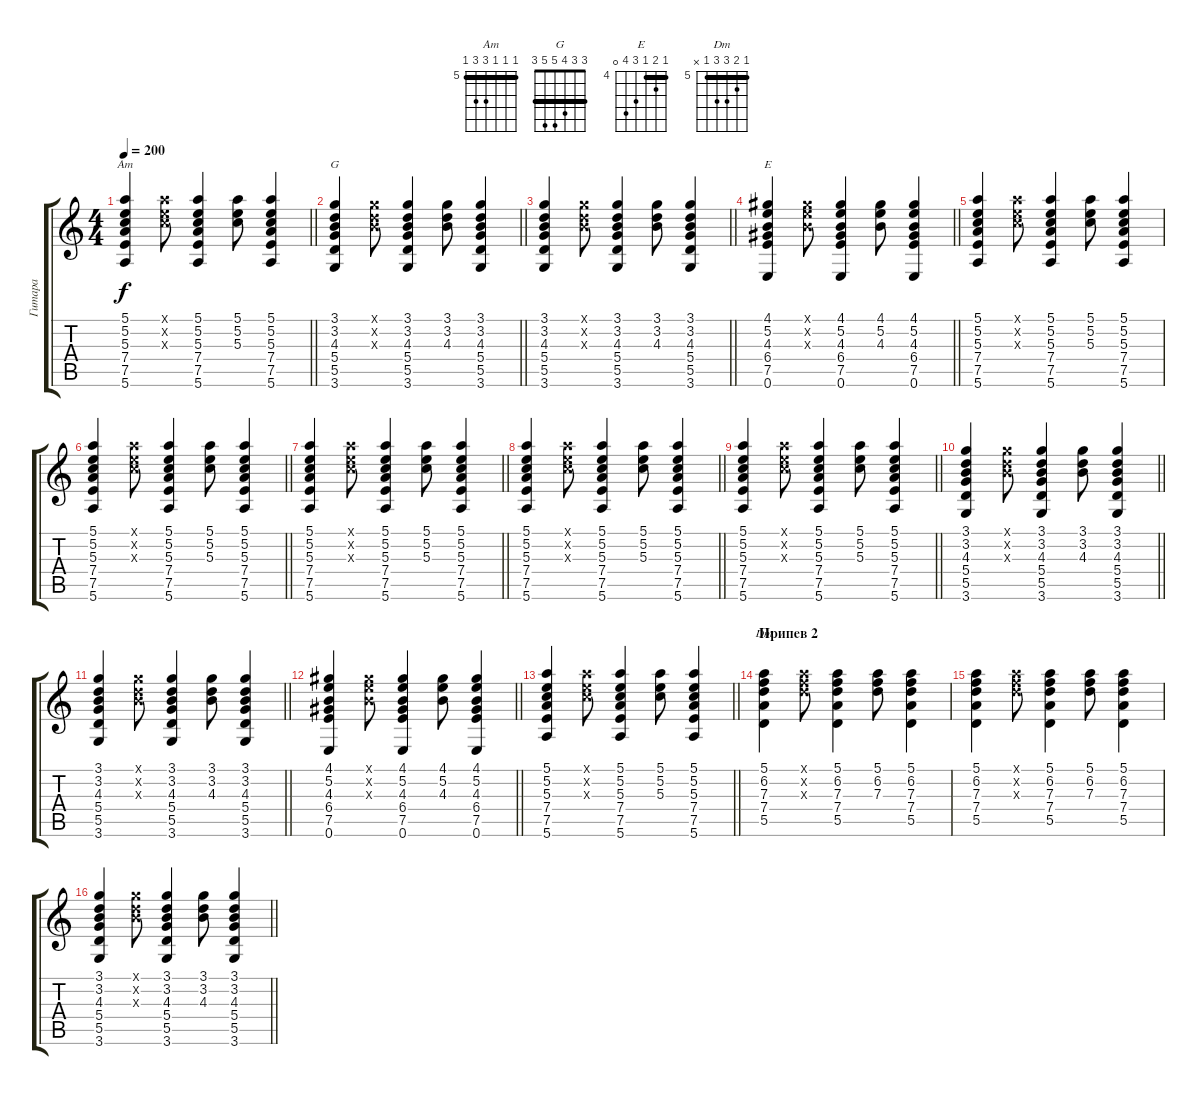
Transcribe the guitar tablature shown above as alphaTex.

\track ("Гитара" "Гитара") {instrument acousticguitarsteel}
\staff {score tabs}
\tuning (E4 B3 G3 D3 A2 E2) {hide}
\chord ("Am" 5 5 5 7 7 5) {firstfret 5 barre 5}
\chord ("G" 3 3 4 5 5 3) {barre 3}
\chord ("E" 4 5 4 6 7 0) {firstfret 4 barre 4}
\chord ("Dm" 5 6 7 7 5 x) {firstfret 5 barre 5}
\ts (4 4)
\tempo 200
\clef g2
\barLineRight lightlight
\ks c
(5.1 5.2 5.3 7.4 7.5 5.6).4{ch "Am" dy f} (5.1{x} 5.2{x} 5.3{x}).8 (5.1 5.2 5.3 7.4 7.5 5.6).4 (5.1 5.2 5.3).8 (5.1 5.2 5.3 7.4 7.5 5.6).4 |
\barLineRight lightlight
(3.1 3.2 4.3 5.4 5.5 3.6).4{ch "G"} (3.1{x} 3.2{x} 4.3{x}).8 (3.1 3.2 4.3 5.4 5.5 3.6).4 (3.1 3.2 4.3).8 (3.1 3.2 4.3 5.4 5.5 3.6).4 |
\barLineRight lightlight
(3.1 3.2 4.3 5.4 5.5 3.6).4 (3.1{x} 3.2{x} 4.3{x}).8 (3.1 3.2 4.3 5.4 5.5 3.6).4 (3.1 3.2 4.3).8 (3.1 3.2 4.3 5.4 5.5 3.6).4 |
\barLineRight lightlight
(4.1 5.2 4.3 6.4 7.5 0.6).4{ch "E"} (4.1{x} 5.2{x} 4.3{x}).8 (4.1 5.2 4.3 6.4 7.5 0.6).4 (4.1 5.2 4.3).8 (4.1 5.2 4.3 6.4 7.5 0.6).4 |
(5.1 5.2 5.3 7.4 7.5 5.6).4 (5.1{x} 5.2{x} 5.3{x}).8 (5.1 5.2 5.3 7.4 7.5 5.6).4 (5.1 5.2 5.3).8 (5.1 5.2 5.3 7.4 7.5 5.6).4 |
\barLineRight lightlight
(5.1 5.2 5.3 7.4 7.5 5.6).4 (5.1{x} 5.2{x} 5.3{x}).8 (5.1 5.2 5.3 7.4 7.5 5.6).4 (5.1 5.2 5.3).8 (5.1 5.2 5.3 7.4 7.5 5.6).4 |
\barLineRight lightlight
(5.1 5.2 5.3 7.4 7.5 5.6).4 (5.1{x} 5.2{x} 5.3{x}).8 (5.1 5.2 5.3 7.4 7.5 5.6).4 (5.1 5.2 5.3).8 (5.1 5.2 5.3 7.4 7.5 5.6).4 |
\barLineRight lightlight
(5.1 5.2 5.3 7.4 7.5 5.6).4 (5.1{x} 5.2{x} 5.3{x}).8 (5.1 5.2 5.3 7.4 7.5 5.6).4 (5.1 5.2 5.3).8 (5.1 5.2 5.3 7.4 7.5 5.6).4 |
\barLineRight lightlight
(5.1 5.2 5.3 7.4 7.5 5.6).4 (5.1{x} 5.2{x} 5.3{x}).8 (5.1 5.2 5.3 7.4 7.5 5.6).4 (5.1 5.2 5.3).8 (5.1 5.2 5.3 7.4 7.5 5.6).4 |
\barLineRight lightlight
(3.1 3.2 4.3 5.4 5.5 3.6).4 (3.1{x} 3.2{x} 4.3{x}).8 (3.1 3.2 4.3 5.4 5.5 3.6).4 (3.1 3.2 4.3).8 (3.1 3.2 4.3 5.4 5.5 3.6).4 |
\barLineRight lightlight
(3.1 3.2 4.3 5.4 5.5 3.6).4 (3.1{x} 3.2{x} 4.3{x}).8 (3.1 3.2 4.3 5.4 5.5 3.6).4 (3.1 3.2 4.3).8 (3.1 3.2 4.3 5.4 5.5 3.6).4 |
\barLineRight lightlight
(4.1 5.2 4.3 6.4 7.5 0.6).4 (4.1{x} 5.2{x} 4.3{x}).8 (4.1 5.2 4.3 6.4 7.5 0.6).4 (4.1 5.2 4.3).8 (4.1 5.2 4.3 6.4 7.5 0.6).4 |
\barLineRight lightlight
(5.1 5.2 5.3 7.4 7.5 5.6).4 (5.1{x} 5.2{x} 5.3{x}).8 (5.1 5.2 5.3 7.4 7.5 5.6).4 (5.1 5.2 5.3).8 (5.1 5.2 5.3 7.4 7.5 5.6).4 |
\section ("" "Припев 2")
(5.1 6.2 7.3 7.4 5.5).4{ch "Dm"} (5.1{x} 6.2{x} 7.3{x}).8 (5.1 6.2 7.3 7.4 5.5).4 (5.1 6.2 7.3).8 (5.1 6.2 7.3 7.4 5.5).4 |
(5.1 6.2 7.3 7.4 5.5).4 (5.1{x} 6.2{x} 7.3{x}).8 (5.1 6.2 7.3 7.4 5.5).4 (5.1 6.2 7.3).8 (5.1 6.2 7.3 7.4 5.5).4 |
\barLineRight lightlight
(3.1 3.2 4.3 5.4 5.5 3.6).4 (3.1{x} 3.2{x} 4.3{x}).8 (3.1 3.2 4.3 5.4 5.5 3.6).4 (3.1 3.2 4.3).8 (3.1 3.2 4.3 5.4 5.5 3.6).4
